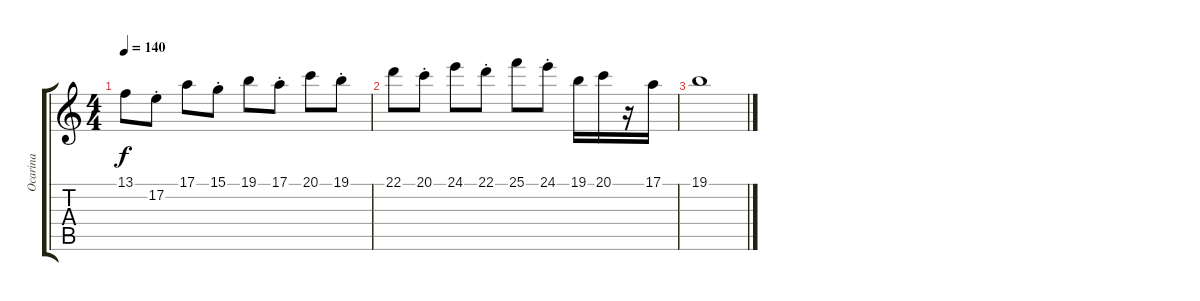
\track ("Ocarina" "Ocarina") {instrument ocarina}
\staff {score tabs}
\tuning (E4 B3 G3 D3 A2 E2) {hide}
\ts (4 4)
\tempo 140
\clef g2
\ks c
13.1.8{dy f} 17.2{st}.8 17.1.8 15.1{st}.8 19.1.8 17.1{st}.8 20.1.8 19.1{st}.8 |
22.1.8 20.1{st}.8 24.1.8 22.1{st}.8 25.1.8 24.1{st}.8 19.1.16 20.1.16 r.16 17.1.16 |
19.1.1
